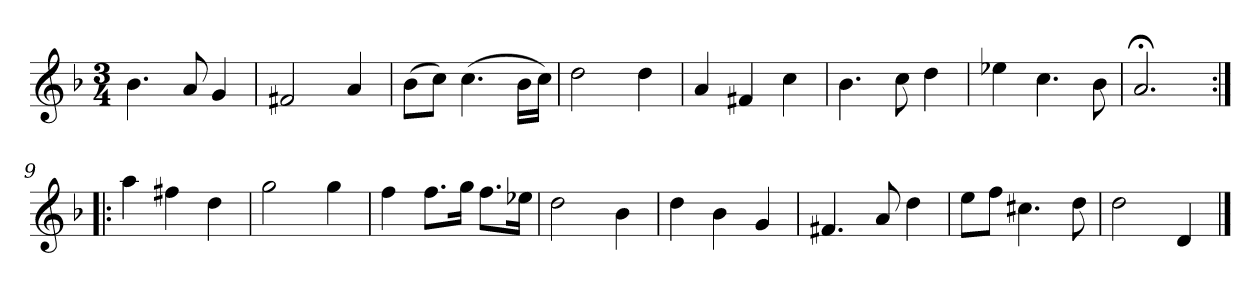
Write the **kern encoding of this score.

**kern
*part1
*staff1
*clefG2
*k[b-]
*d:
*M3/4
*MM120
=1
4.b-
8a
4g
=2
2f#X
4a
=3
(8b-\L
8cc\J)
(4.cc
16b-\LL
16cc\JJ)
=4
2dd
4dd
=5
4a
4f#X
4cc
=6
4.b-
8cc
4dd
=7
4ee-X
4.cc
8b-
=8
2.a;<
=9:|!|:
4aa
4ff#X
4dd
=10
2gg
4gg
=11
4ff
8.ff\L
16gg\Jk
8.ff\L
16ee-X\Jk
=12
2dd
4b-
=13
4dd
4b-
4g
=14
4.f#X
8a
4dd
=15
8ee\L
8ff\J
4.cc#X
8dd
=16
2dd
4d
==
*-
